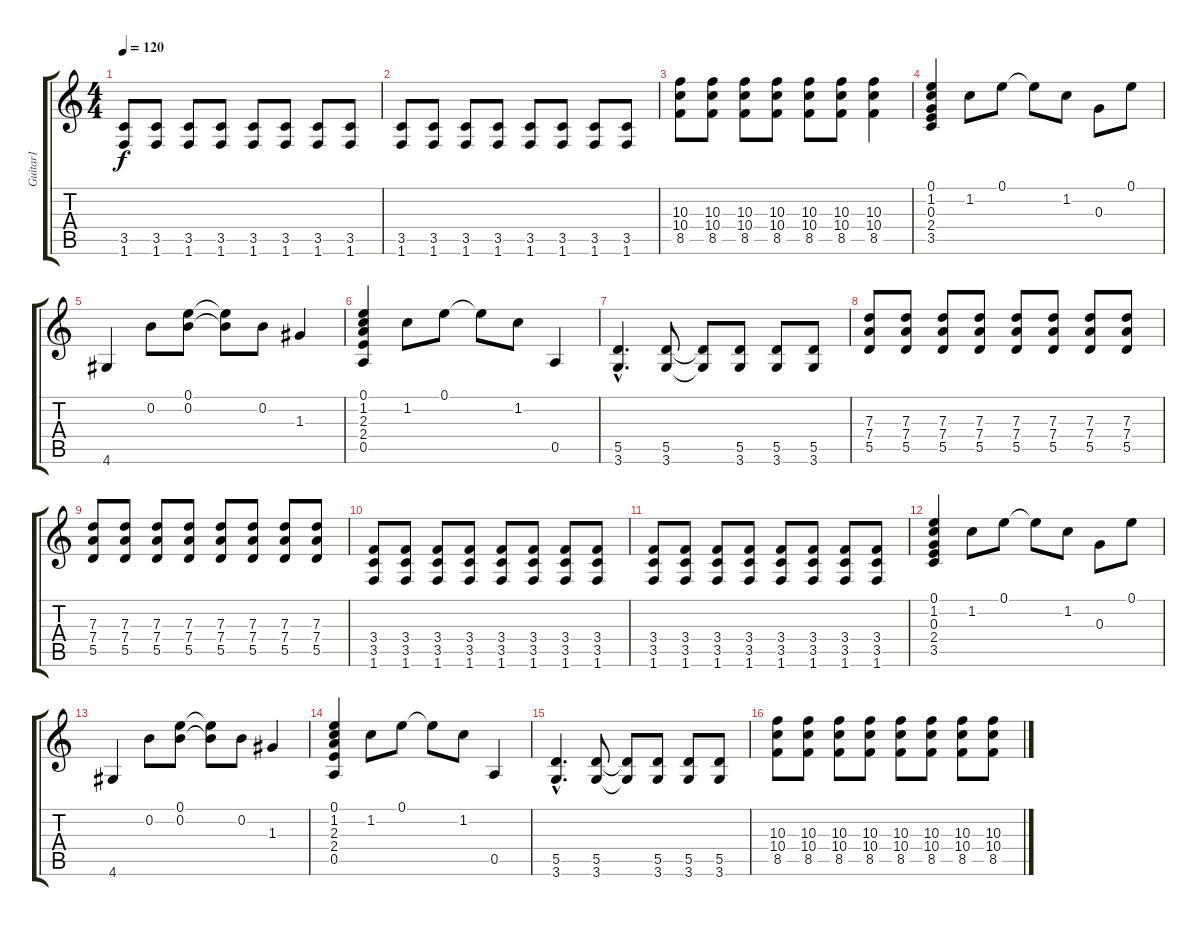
\track ("Guitar1" "Guitar1") {instrument distortionguitar}
\staff {score tabs}
\tuning (E4 B3 G3 D3 A2 E2) {hide}
\ts (4 4)
\tempo 120
\clef g2
\ks c
(3.5 1.6).8{dy f} (3.5 1.6).8 (3.5 1.6).8 (3.5 1.6).8 (3.5 1.6).8 (3.5 1.6).8 (3.5 1.6).8 (3.5 1.6).8 |
(3.5 1.6).8 (3.5 1.6).8 (3.5 1.6).8 (3.5 1.6).8 (3.5 1.6).8 (3.5 1.6).8 (3.5 1.6).8 (3.5 1.6).8 |
(10.3 10.4 8.5).8 (10.3 10.4 8.5).8 (10.3 10.4 8.5).8 (10.3 10.4 8.5).8 (10.3 10.4 8.5).8 (10.3 10.4 8.5).8 (10.3 10.4 8.5).4 |
(0.1 1.2 0.3 2.4 3.5).4 1.2.8 0.1.8 0.1{t}.8 1.2.8 0.3.8 0.1.8 |
4.6.4 0.2.8 (0.1 0.2).8 (0.1{t} 0.2{t}).8 0.2.8 1.3.4 |
(0.1 1.2 2.3 2.4 0.5).4 1.2.8 0.1.8 0.1{t}.8 1.2.8 0.5.4 |
(5.5{hac} 3.6{hac}).4{d} (5.5 3.6).8 (5.5{t} 3.6{t}).8 (5.5 3.6).8 (5.5 3.6).8 (5.5 3.6).8 |
(7.3 7.4 5.5).8 (7.3 7.4 5.5).8 (7.3 7.4 5.5).8 (7.3 7.4 5.5).8 (7.3 7.4 5.5).8 (7.3 7.4 5.5).8 (7.3 7.4 5.5).8 (7.3 7.4 5.5).8 |
(7.3 7.4 5.5).8 (7.3 7.4 5.5).8 (7.3 7.4 5.5).8 (7.3 7.4 5.5).8 (7.3 7.4 5.5).8 (7.3 7.4 5.5).8 (7.3 7.4 5.5).8 (7.3 7.4 5.5).8 |
(3.4 3.5 1.6).8 (3.4 3.5 1.6).8 (3.4 3.5 1.6).8 (3.4 3.5 1.6).8 (3.4 3.5 1.6).8 (3.4 3.5 1.6).8 (3.4 3.5 1.6).8 (3.4 3.5 1.6).8 |
(3.4 3.5 1.6).8 (3.4 3.5 1.6).8 (3.4 3.5 1.6).8 (3.4 3.5 1.6).8 (3.4 3.5 1.6).8 (3.4 3.5 1.6).8 (3.4 3.5 1.6).8 (3.4 3.5 1.6).8 |
(0.1 1.2 0.3 2.4 3.5).4 1.2.8 0.1.8 0.1{t}.8 1.2.8 0.3.8 0.1.8 |
4.6.4 0.2.8 (0.1 0.2).8 (0.1{t} 0.2{t}).8 0.2.8 1.3.4 |
(0.1 1.2 2.3 2.4 0.5).4 1.2.8 0.1.8 0.1{t}.8 1.2.8 0.5.4 |
(5.5{hac} 3.6{hac}).4{d} (5.5 3.6).8 (5.5{t} 3.6{t}).8 (5.5 3.6).8 (5.5 3.6).8 (5.5 3.6).8 |
(10.3 10.4 8.5).8 (10.3 10.4 8.5).8 (10.3 10.4 8.5).8 (10.3 10.4 8.5).8 (10.3 10.4 8.5).8 (10.3 10.4 8.5).8 (10.3 10.4 8.5).8 (10.3 10.4 8.5).8
